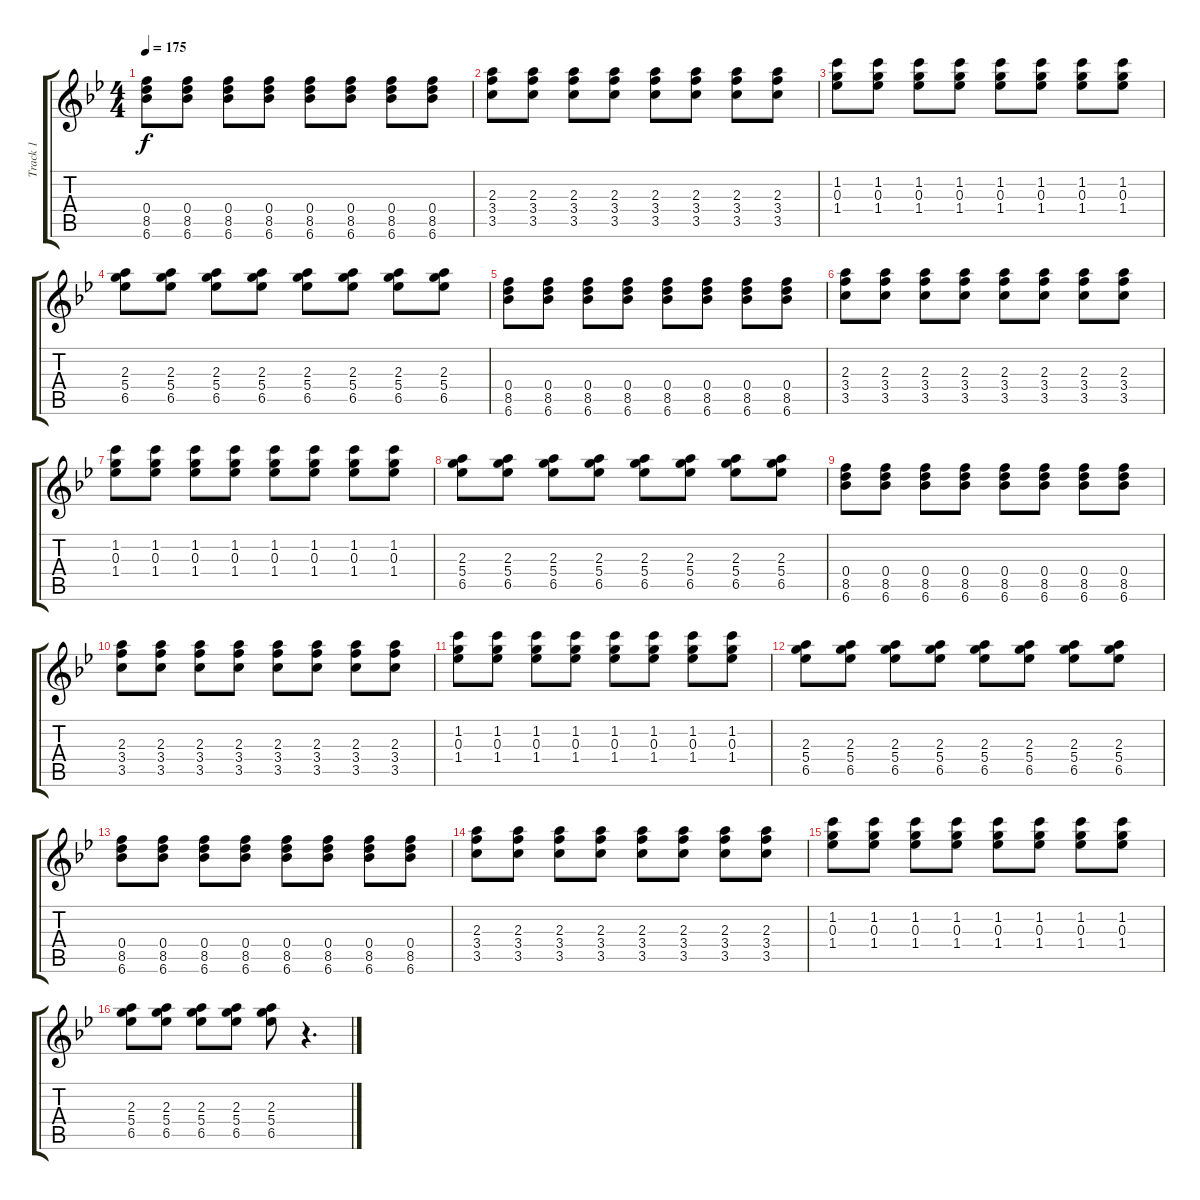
\track ("Track 1" "Track 1") {instrument electricguitarclean}
\staff {score tabs}
\tuning (E5 B4 G4 D4 A3 E3) {hide}
\ts (4 4)
\tempo 175
\clef g2
\ks bb
(0.4 8.5 6.6).8{dy f} (0.4 8.5 6.6).8 (0.4 8.5 6.6).8 (0.4 8.5 6.6).8 (0.4 8.5 6.6).8 (0.4 8.5 6.6).8 (0.4 8.5 6.6).8 (0.4 8.5 6.6).8 |
(2.3 3.4 3.5).8 (2.3 3.4 3.5).8 (2.3 3.4 3.5).8 (2.3 3.4 3.5).8 (2.3 3.4 3.5).8 (2.3 3.4 3.5).8 (2.3 3.4 3.5).8 (2.3 3.4 3.5).8 |
(1.2 0.3 1.4).8 (1.2 0.3 1.4).8 (1.2 0.3 1.4).8 (1.2 0.3 1.4).8 (1.2 0.3 1.4).8 (1.2 0.3 1.4).8 (1.2 0.3 1.4).8 (1.2 0.3 1.4).8 |
(2.3 5.4 6.5).8 (2.3 5.4 6.5).8 (2.3 5.4 6.5).8 (2.3 5.4 6.5).8 (2.3 5.4 6.5).8 (2.3 5.4 6.5).8 (2.3 5.4 6.5).8 (2.3 5.4 6.5).8 |
(0.4 8.5 6.6).8 (0.4 8.5 6.6).8 (0.4 8.5 6.6).8 (0.4 8.5 6.6).8 (0.4 8.5 6.6).8 (0.4 8.5 6.6).8 (0.4 8.5 6.6).8 (0.4 8.5 6.6).8 |
(2.3 3.4 3.5).8 (2.3 3.4 3.5).8 (2.3 3.4 3.5).8 (2.3 3.4 3.5).8 (2.3 3.4 3.5).8 (2.3 3.4 3.5).8 (2.3 3.4 3.5).8 (2.3 3.4 3.5).8 |
(1.2 0.3 1.4).8 (1.2 0.3 1.4).8 (1.2 0.3 1.4).8 (1.2 0.3 1.4).8 (1.2 0.3 1.4).8 (1.2 0.3 1.4).8 (1.2 0.3 1.4).8 (1.2 0.3 1.4).8 |
(2.3 5.4 6.5).8 (2.3 5.4 6.5).8 (2.3 5.4 6.5).8 (2.3 5.4 6.5).8 (2.3 5.4 6.5).8 (2.3 5.4 6.5).8 (2.3 5.4 6.5).8 (2.3 5.4 6.5).8 |
(0.4 8.5 6.6).8 (0.4 8.5 6.6).8 (0.4 8.5 6.6).8 (0.4 8.5 6.6).8 (0.4 8.5 6.6).8 (0.4 8.5 6.6).8 (0.4 8.5 6.6).8 (0.4 8.5 6.6).8 |
(2.3 3.4 3.5).8 (2.3 3.4 3.5).8 (2.3 3.4 3.5).8 (2.3 3.4 3.5).8 (2.3 3.4 3.5).8 (2.3 3.4 3.5).8 (2.3 3.4 3.5).8 (2.3 3.4 3.5).8 |
(1.2 0.3 1.4).8 (1.2 0.3 1.4).8 (1.2 0.3 1.4).8 (1.2 0.3 1.4).8 (1.2 0.3 1.4).8 (1.2 0.3 1.4).8 (1.2 0.3 1.4).8 (1.2 0.3 1.4).8 |
(2.3 5.4 6.5).8 (2.3 5.4 6.5).8 (2.3 5.4 6.5).8 (2.3 5.4 6.5).8 (2.3 5.4 6.5).8 (2.3 5.4 6.5).8 (2.3 5.4 6.5).8 (2.3 5.4 6.5).8 |
(0.4 8.5 6.6).8 (0.4 8.5 6.6).8 (0.4 8.5 6.6).8 (0.4 8.5 6.6).8 (0.4 8.5 6.6).8 (0.4 8.5 6.6).8 (0.4 8.5 6.6).8 (0.4 8.5 6.6).8 |
(2.3 3.4 3.5).8 (2.3 3.4 3.5).8 (2.3 3.4 3.5).8 (2.3 3.4 3.5).8 (2.3 3.4 3.5).8 (2.3 3.4 3.5).8 (2.3 3.4 3.5).8 (2.3 3.4 3.5).8 |
(1.2 0.3 1.4).8 (1.2 0.3 1.4).8 (1.2 0.3 1.4).8 (1.2 0.3 1.4).8 (1.2 0.3 1.4).8 (1.2 0.3 1.4).8 (1.2 0.3 1.4).8 (1.2 0.3 1.4).8 |
(2.3 5.4 6.5).8 (2.3 5.4 6.5).8 (2.3 5.4 6.5).8 (2.3 5.4 6.5).8 (2.3 5.4 6.5).8 r.4{d}
